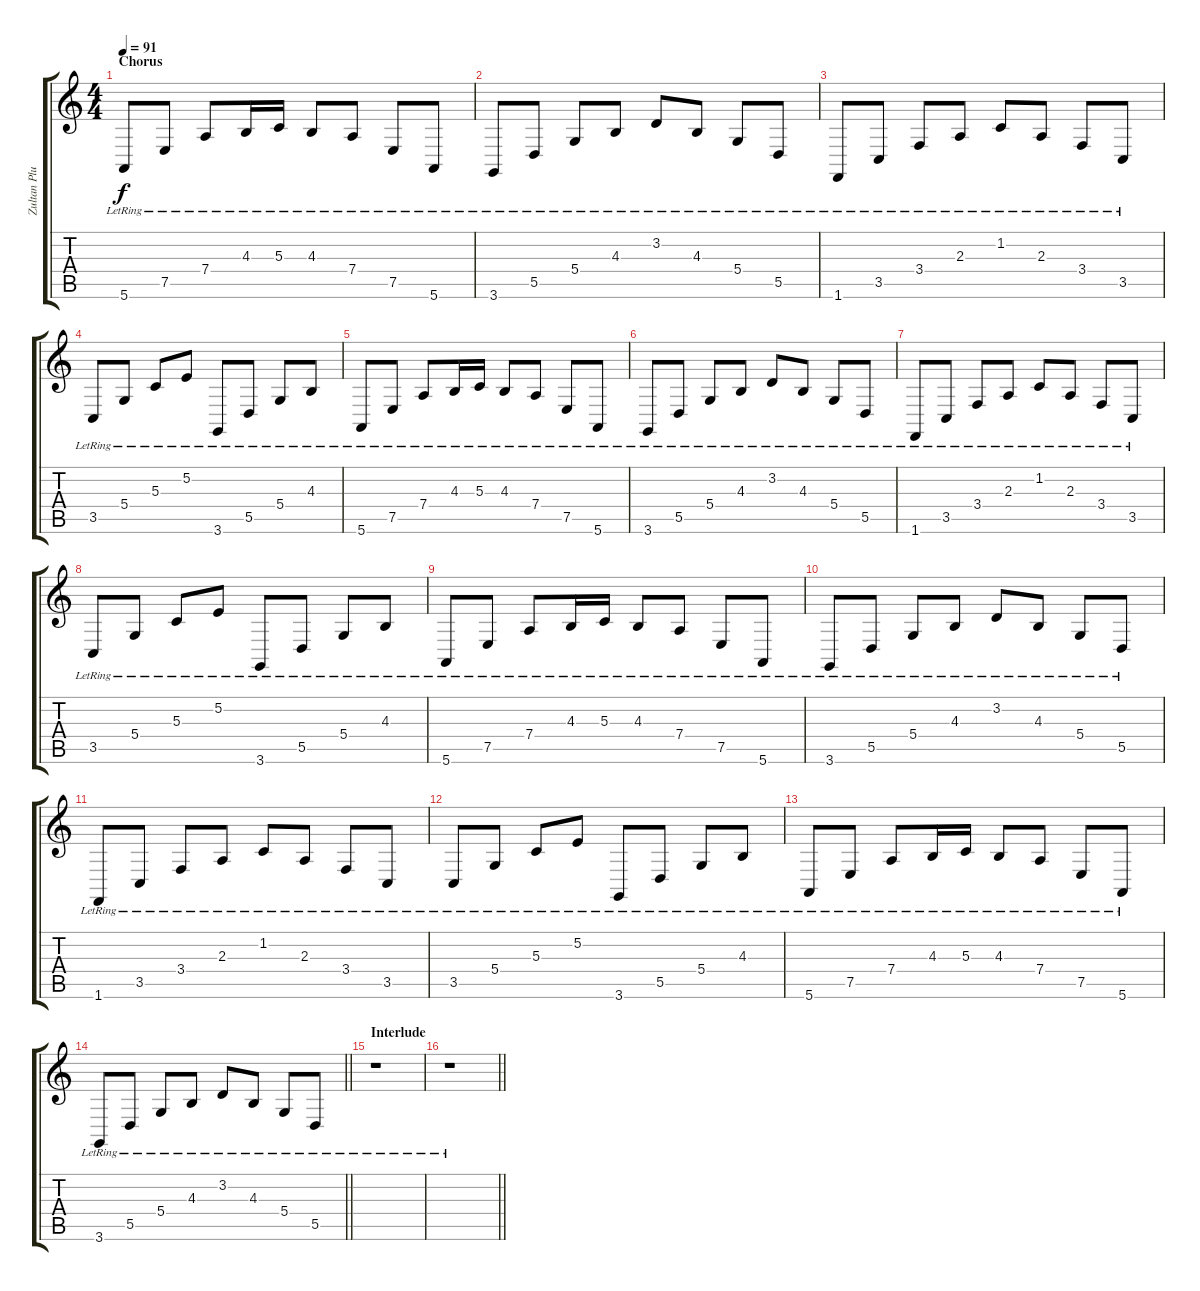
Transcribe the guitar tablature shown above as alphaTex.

\track ("Zultan Pluto (Keyboard)" "Zultan Plu") {instrument electricpiano1}
\staff {score tabs}
\tuning (E4 B3 G3 D3 A2 E2) {hide}
\ts (4 4)
\section ("" "Chorus")
\tempo 91
\clef g2
\ks c
5.6{lr}.8{dy f} 7.5{lr}.8 7.4{lr}.8 4.3{lr}.16 5.3{lr}.16 4.3{lr}.8 7.4{lr}.8 7.5{lr}.8 5.6{lr}.8 |
3.6{lr}.8 5.5{lr}.8 5.4{lr}.8 4.3{lr}.8 3.2{lr}.8 4.3{lr}.8 5.4{lr}.8 5.5{lr}.8 |
1.6{lr}.8 3.5{lr}.8 3.4{lr}.8 2.3{lr}.8 1.2{lr}.8 2.3{lr}.8 3.4{lr}.8 3.5{lr}.8 |
3.5{lr}.8 5.4{lr}.8 5.3{lr}.8 5.2{lr}.8 3.6{lr}.8 5.5{lr}.8 5.4{lr}.8 4.3{lr}.8 |
5.6{lr}.8 7.5{lr}.8 7.4{lr}.8 4.3{lr}.16 5.3{lr}.16 4.3{lr}.8 7.4{lr}.8 7.5{lr}.8 5.6{lr}.8 |
3.6{lr}.8 5.5{lr}.8 5.4{lr}.8 4.3{lr}.8 3.2{lr}.8 4.3{lr}.8 5.4{lr}.8 5.5{lr}.8 |
1.6{lr}.8 3.5{lr}.8 3.4{lr}.8 2.3{lr}.8 1.2{lr}.8 2.3{lr}.8 3.4{lr}.8 3.5{lr}.8 |
3.5{lr}.8 5.4{lr}.8 5.3{lr}.8 5.2{lr}.8 3.6{lr}.8 5.5{lr}.8 5.4{lr}.8 4.3{lr}.8 |
5.6{lr}.8 7.5{lr}.8 7.4{lr}.8 4.3{lr}.16 5.3{lr}.16 4.3{lr}.8 7.4{lr}.8 7.5{lr}.8 5.6{lr}.8 |
3.6{lr}.8 5.5{lr}.8 5.4{lr}.8 4.3{lr}.8 3.2{lr}.8 4.3{lr}.8 5.4{lr}.8 5.5{lr}.8 |
1.6{lr}.8 3.5{lr}.8 3.4{lr}.8 2.3{lr}.8 1.2{lr}.8 2.3{lr}.8 3.4{lr}.8 3.5{lr}.8 |
3.5{lr}.8 5.4{lr}.8 5.3{lr}.8 5.2{lr}.8 3.6{lr}.8 5.5{lr}.8 5.4{lr}.8 4.3{lr}.8 |
5.6{lr}.8 7.5{lr}.8 7.4{lr}.8 4.3{lr}.16 5.3{lr}.16 4.3{lr}.8 7.4{lr}.8 7.5{lr}.8 5.6{lr}.8 |
\barLineRight lightlight
3.6{lr}.8 5.5{lr}.8 5.4{lr}.8 4.3{lr}.8 3.2{lr}.8 4.3{lr}.8 5.4{lr}.8 5.5{lr}.8 |
\section ("" "Interlude")
r.1 |
\barLineRight lightlight
r.1
